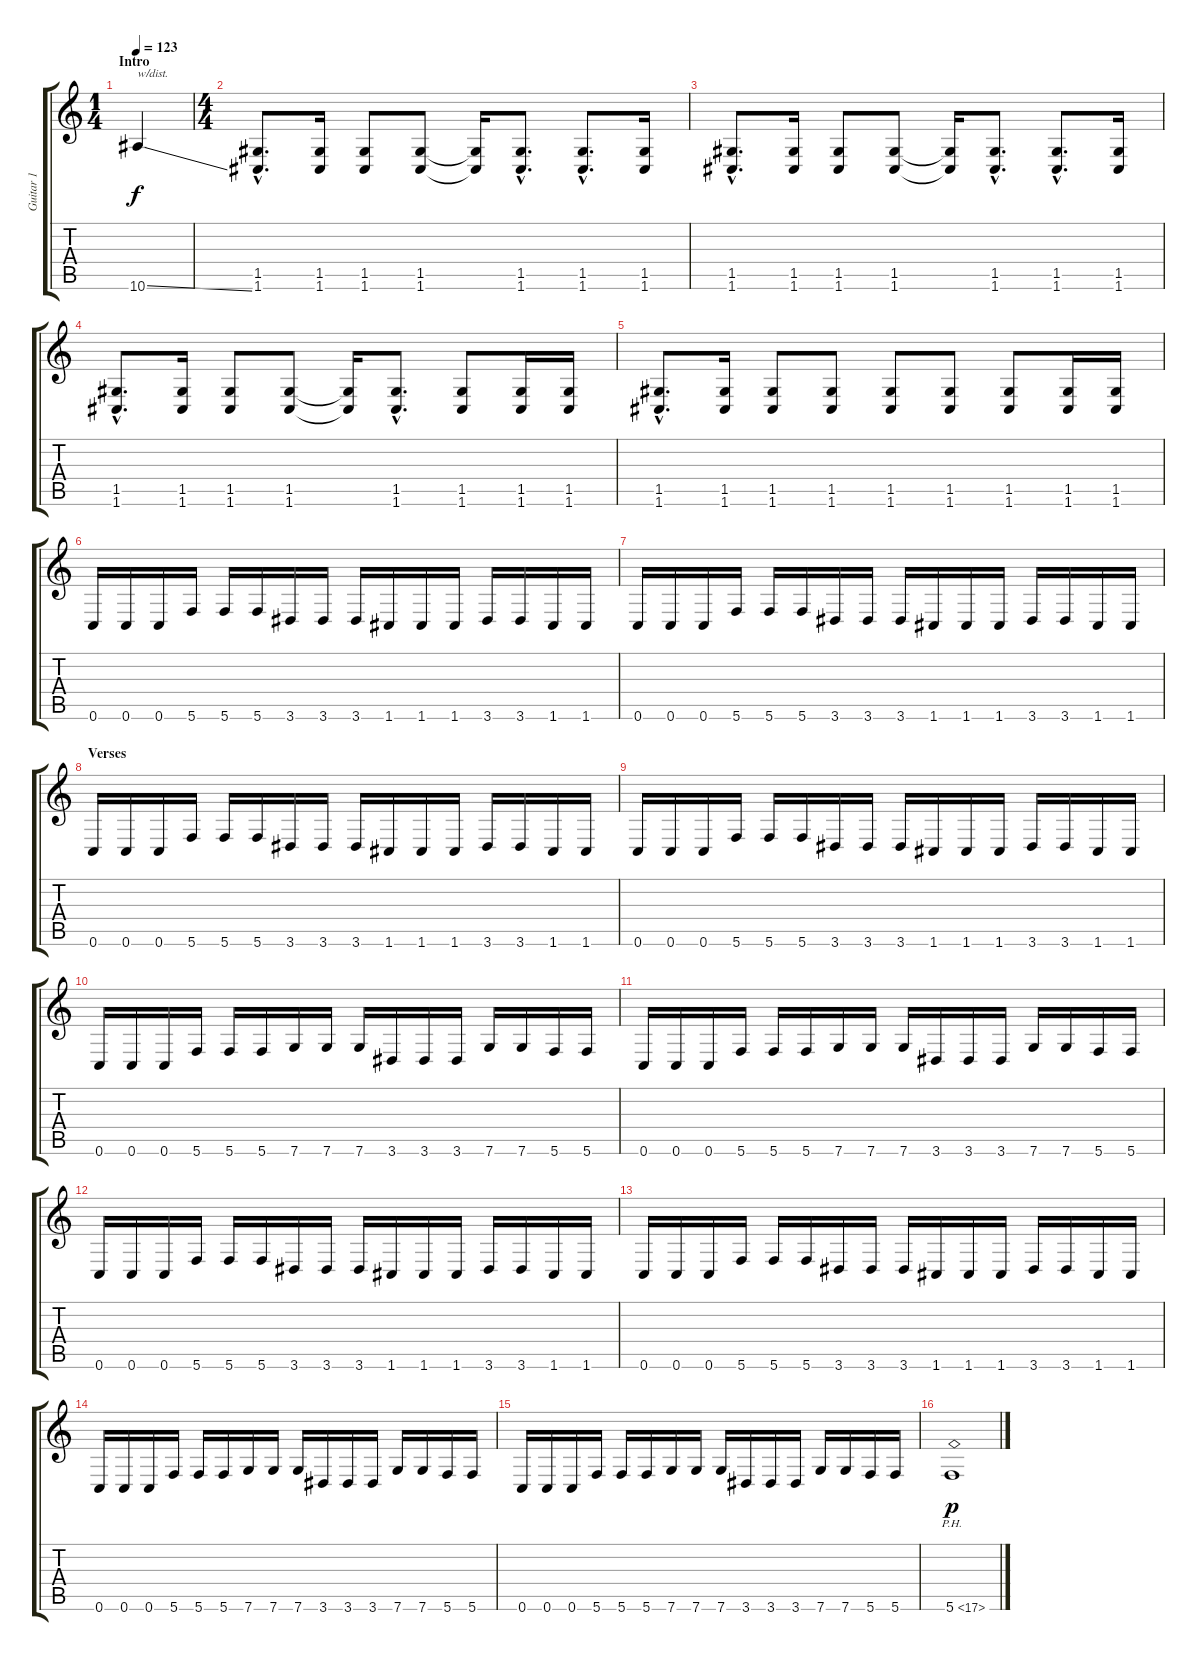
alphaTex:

\track ("Guitar 1" "Guitar 1") {instrument distortionguitar}
\staff {score tabs}
\tuning (D4 A3 F3 C3 G2 C2) {hide}
\ts (1 4)
\section ("" "Intro")
\tempo 123
\clef g2
\ks c
10.6{ss}.4{txt "w/dist." dy f instrument distortionguitar} |
\ts (4 4)
(1.5{hac} 1.6{hac}).8{d} (1.5 1.6).16 (1.5 1.6).8 (1.5 1.6).8 (1.5{t} 1.6{t}).16 (1.5{hac} 1.6{hac}).8{d} (1.5{hac} 1.6{hac}).8{d} (1.5 1.6).16 |
(1.5{hac} 1.6{hac}).8{d} (1.5 1.6).16 (1.5 1.6).8 (1.5 1.6).8 (1.5{t} 1.6{t}).16 (1.5{hac} 1.6{hac}).8{d} (1.5{hac} 1.6{hac}).8{d} (1.5 1.6).16 |
(1.5{hac} 1.6{hac}).8{d} (1.5 1.6).16 (1.5 1.6).8 (1.5 1.6).8 (1.5{t} 1.6{t}).16 (1.5{hac} 1.6{hac}).8{d} (1.5 1.6).8 (1.5 1.6).16 (1.5 1.6).16 |
(1.5{hac} 1.6{hac}).8{d} (1.5 1.6).16 (1.5 1.6).8 (1.5 1.6).8 (1.5 1.6).8 (1.5 1.6).8 (1.5 1.6).8 (1.5 1.6).16 (1.5 1.6).16 |
0.6.16 0.6.16 0.6.16 5.6.16 5.6.16 5.6.16 3.6.16 3.6.16 3.6.16 1.6.16 1.6.16 1.6.16 3.6.16 3.6.16 1.6.16 1.6.16 |
0.6.16 0.6.16 0.6.16 5.6.16 5.6.16 5.6.16 3.6.16 3.6.16 3.6.16 1.6.16 1.6.16 1.6.16 3.6.16 3.6.16 1.6.16 1.6.16 |
\section ("" "Verses")
0.6.16{instrument distortionguitar} 0.6.16 0.6.16 5.6.16 5.6.16 5.6.16 3.6.16 3.6.16 3.6.16 1.6.16 1.6.16 1.6.16 3.6.16 3.6.16 1.6.16 1.6.16 |
0.6.16 0.6.16 0.6.16 5.6.16 5.6.16 5.6.16 3.6.16 3.6.16 3.6.16 1.6.16 1.6.16 1.6.16 3.6.16 3.6.16 1.6.16 1.6.16 |
0.6.16 0.6.16 0.6.16 5.6.16 5.6.16 5.6.16 7.6.16 7.6.16 7.6.16 3.6.16 3.6.16 3.6.16 7.6.16 7.6.16 5.6.16 5.6.16 |
0.6.16 0.6.16 0.6.16 5.6.16 5.6.16 5.6.16 7.6.16 7.6.16 7.6.16 3.6.16 3.6.16 3.6.16 7.6.16 7.6.16 5.6.16 5.6.16 |
0.6.16 0.6.16 0.6.16 5.6.16 5.6.16 5.6.16 3.6.16 3.6.16 3.6.16 1.6.16 1.6.16 1.6.16 3.6.16 3.6.16 1.6.16 1.6.16 |
0.6.16 0.6.16 0.6.16 5.6.16 5.6.16 5.6.16 3.6.16 3.6.16 3.6.16 1.6.16 1.6.16 1.6.16 3.6.16 3.6.16 1.6.16 1.6.16 |
0.6.16 0.6.16 0.6.16 5.6.16 5.6.16 5.6.16 7.6.16 7.6.16 7.6.16 3.6.16 3.6.16 3.6.16 7.6.16 7.6.16 5.6.16 5.6.16 |
0.6.16 0.6.16 0.6.16 5.6.16 5.6.16 5.6.16 7.6.16 7.6.16 7.6.16 3.6.16 3.6.16 3.6.16 7.6.16 7.6.16 5.6.16 5.6.16 |
5.6{ph 12}.1{dy p volume 8}
